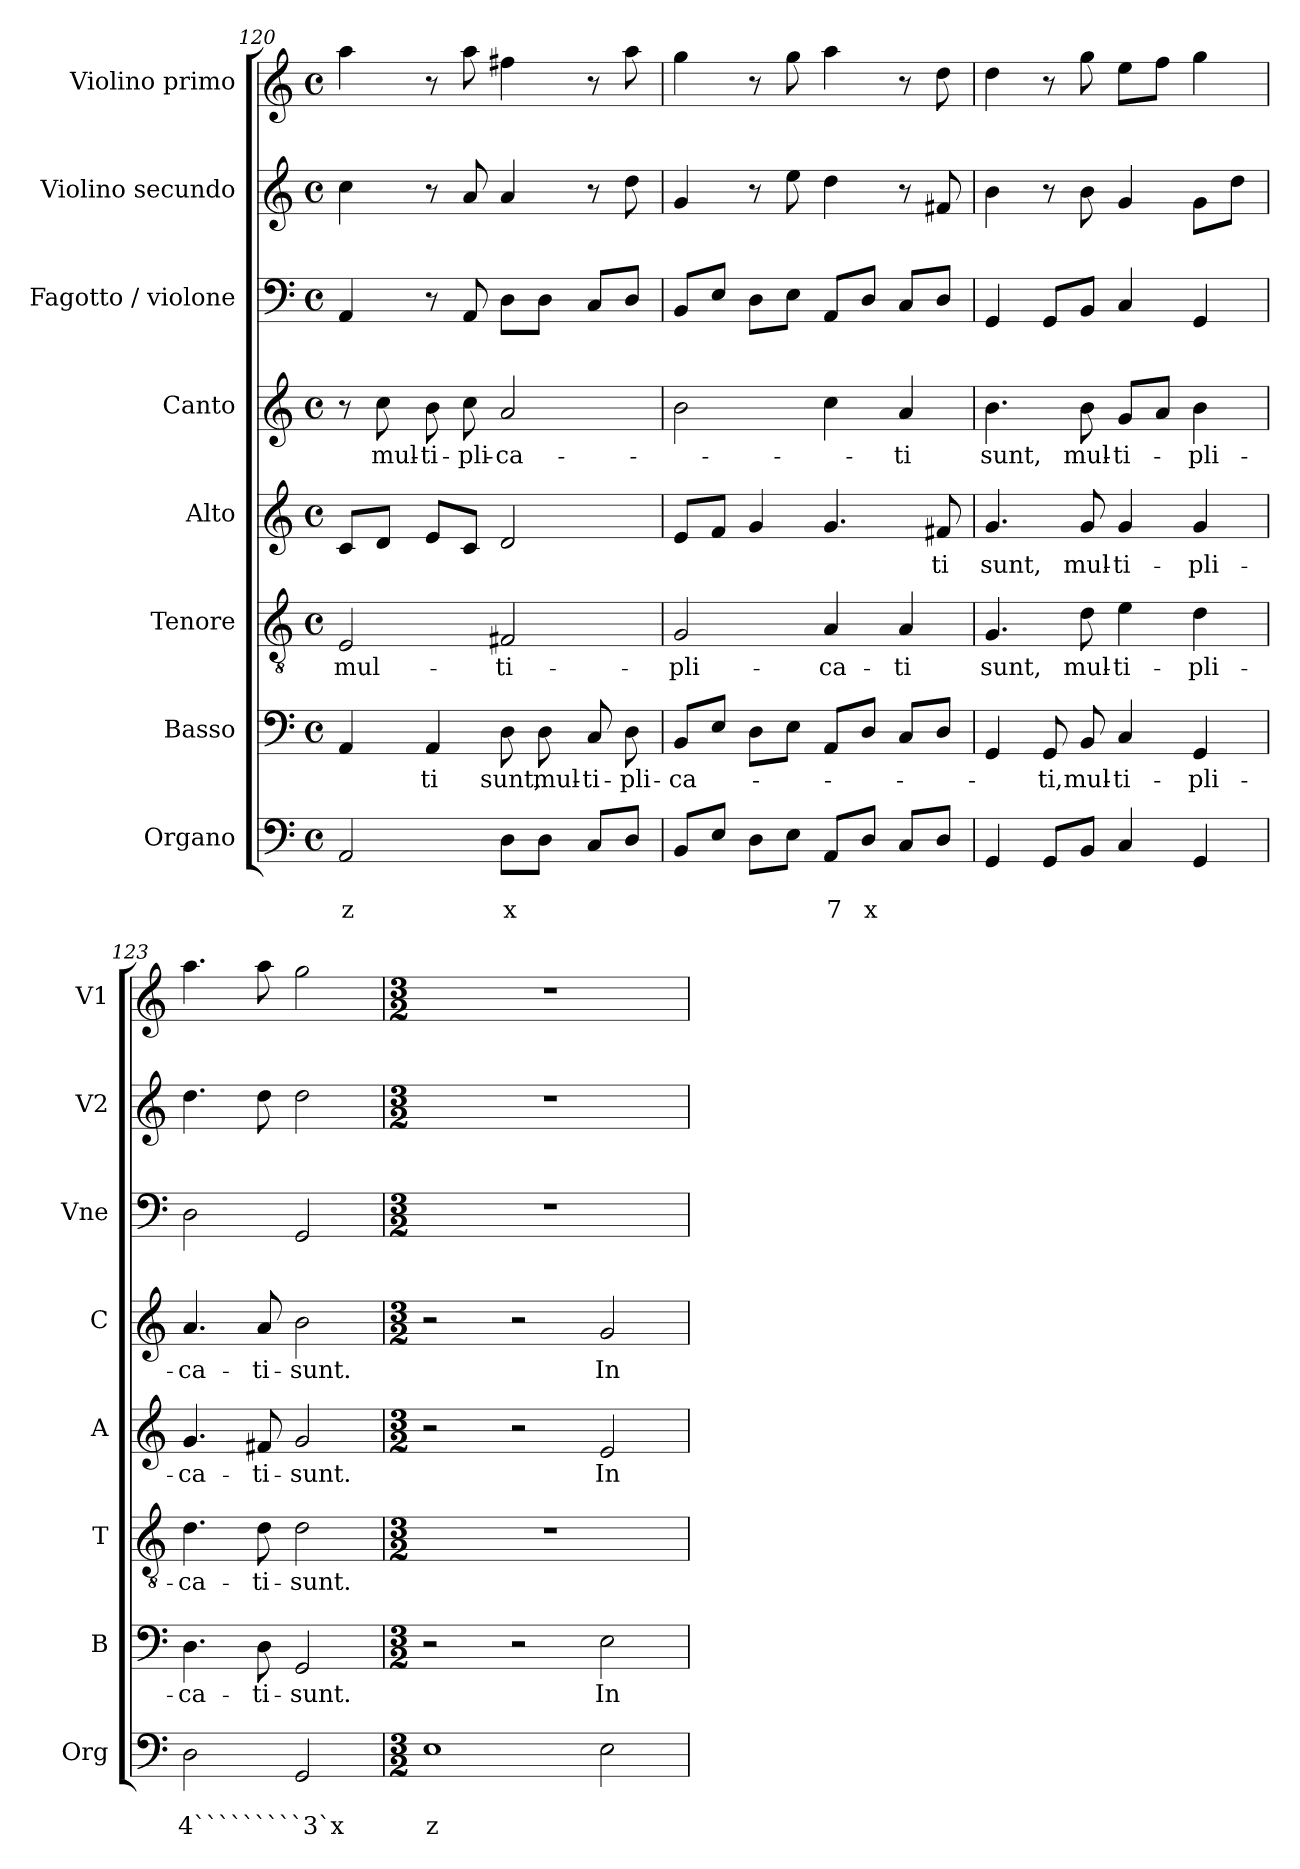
**kern	**text	**text	**kern	**text	**kern	**text	**kern	**text	**kern	**text	**kern	**kern	**kern
*part8	*part8	*part8	*part7	*part7	*part6	*part6	*part5	*part5	*part4	*part4	*part3	*part2	*part1
*staff8	*staff8	*staff8	*staff7	*staff7	*staff6	*staff6	*staff5	*staff5	*staff4	*staff4	*staff3	*staff2	*staff1
*I"Organo	*	*	*I"Basso	*	*I"Tenore	*	*I"Alto	*	*I"Canto	*	*I"Fagotto / violone	*I"Violino secundo	*I"Violino primo
*I'Org	*	*	*I'B	*	*I'T	*	*I'A	*	*I'C	*	*I'Vne	*I'V2	*I'V1
*clefF4	*	*	*clefF4	*	*clefGv2	*	*clefG2	*	*clefG2	*	*clefF4	*clefG2	*clefG2
*k[]	*	*	*k[]	*	*k[]	*	*k[]	*	*k[]	*	*k[]	*k[]	*k[]
*C:	*	*	*C:	*	*C:	*	*C:	*	*C:	*	*C:	*C:	*C:
*M4/4	*	*	*M4/4	*	*M4/4	*	*M4/4	*	*M4/4	*	*M4/4	*M4/4	*M4/4
*met(c)	*	*	*met(c)	*	*met(c)	*	*met(c)	*	*met(c)	*	*met(c)	*met(c)	*met(c)
=120	=120	=120	=120	=120	=120	=120	=120	=120	=120	=120	=120	=120	=120
!	!	!LO:LY:b	!	!	!	!LO:LY:b	!	!	!	!	!	!	!
2AA/	.	z	4AA/	.	2E/	mul-	8c/L	.	8r	.	4AA/	4cc\	4aa\
!	!	!	!	!	!	!	!	!	!	!LO:LY:b	!	!	!
.	.	.	.	.	.	.	8d/J	.	8cc\	mul-	.	.	.
!	!	!	!	!LO:LY:b	!	!	!	!	!	!LO:LY:b	!	!	!
.	.	.	4AA/	-ti	.	.	8e/L	.	8b\	-ti-	8r	8r	8r
!	!	!	!	!	!	!	!	!	!	!LO:LY:b	!	!	!
.	.	.	.	.	.	.	8c/J	.	8cc\	-pli-	8AA/	8a/	8aa\
!	!	!LO:LY:b	!	!LO:LY:b	!	!LO:LY:b	!	!	!	!LO:LY:b	!	!	!
8D\L	.	x	8D\	sunt,	2F#X/	-ti-	2d/	.	2a/	-ca-	8D\L	4a/	4ff#X\
!	!	!	!	!LO:LY:b	!	!	!	!	!	!	!	!	!
8D\J	.	.	8D\	mul-	.	.	.	.	.	.	8D\J	.	.
!	!	!	!	!LO:LY:b	!	!	!	!	!	!	!	!	!
8C/L	.	.	8C/	-ti-	.	.	.	.	.	.	8C/L	8r	8r
!	!	!	!	!LO:LY:b	!	!	!	!	!	!	!	!	!
8D/J	.	.	8D\	-pli-	.	.	.	.	.	.	8D/J	8dd\	8aa\
!!LO:PB:g=z
=121	=121	=121	=121	=121	=121	=121	=121	=121	=121	=121	=121	=121	=121
!	!	!	!	!LO:LY:b	!	!LO:LY:b	!	!	!	!	!	!	!
8BB/L	.	.	8BB/L	-ca-	2G/	-pli-	8e/L	.	2b\	.	8BB/L	4g/	4gg\
8E/J	.	.	8E/J	.	.	.	8f/J	.	.	.	8E/J	.	.
8D\L	.	.	8D\L	.	.	.	4g/	.	.	.	8D\L	8r	8r
8E\J	.	.	8E\J	.	.	.	.	.	.	.	8E\J	8ee\	8gg\
!	!	!LO:LY:b	!	!	!	!LO:LY:b	!	!	!	!	!	!	!
8AA/L	.	7	8AA/L	.	4A/	-ca-	4.g/	.	4cc\	.	8AA/L	4dd\	4aa\
!	!	!LO:LY:b	!	!	!	!	!	!	!	!	!	!	!
8D/J	.	x	8D/J	.	.	.	.	.	.	.	8D/J	.	.
!	!	!	!	!	!	!LO:LY:b	!	!	!	!LO:LY:b	!	!	!
8C/L	.	.	8C/L	.	4A/	-ti	.	.	4a/	-ti	8C/L	8r	8r
!	!	!	!	!	!	!	!	!LO:LY:b	!	!	!	!	!
8D/J	.	.	8D/J	.	.	.	8f#X/	-ti	.	.	8D/J	8f#X/	8dd\
=122	=122	=122	=122	=122	=122	=122	=122	=122	=122	=122	=122	=122	=122
!	!	!	!	!	!	!LO:LY:b	!	!LO:LY:b	!	!LO:LY:b	!	!	!
4GG/	.	.	4GG/	.	4.G/	sunt,	4.g/	sunt,	4.b\	sunt,	4GG/	4b\	4dd\
!	!	!	!	!LO:LY:b	!	!	!	!	!	!	!	!	!
8GG/L	.	.	8GG/	-ti,	.	.	.	.	.	.	8GG/L	8r	8r
!	!	!	!	!LO:LY:b	!	!LO:LY:b	!	!LO:LY:b	!	!LO:LY:b	!	!	!
8BB/J	.	.	8BB/	mul-	8d\	mul-	8g/	mul-	8b\	mul-	8BB/J	8b\	8gg\
!	!	!	!	!LO:LY:b	!	!LO:LY:b	!	!LO:LY:b	!	!LO:LY:b	!	!	!
4C/	.	.	4C/	-ti-	4e\	-ti-	4g/	-ti-	8g/L	-ti-	4C/	4g/	8ee\L
.	.	.	.	.	.	.	.	.	8a/J	.	.	.	8ff\J
!	!	!	!	!LO:LY:b	!	!LO:LY:b	!	!LO:LY:b	!	!LO:LY:b	!	!	!
4GG/	.	.	4GG/	-pli-	4d\	-pli-	4g/	-pli-	4b\	-pli-	4GG/	8g\L	4gg\
.	.	.	.	.	.	.	.	.	.	.	.	8dd\J	.
=123	=123	=123	=123	=123	=123	=123	=123	=123	=123	=123	=123	=123	=123
!	!	!LO:LY:b	!	!LO:LY:b	!	!LO:LY:b	!	!LO:LY:b	!	!LO:LY:b	!	!	!
2D\	.	4`````````3`x	4.D\	-ca-	4.d\	-ca-	4.g/	-ca-	4.a/	-ca-	2D\	4.dd\	4.aa\
!	!	!	!	!LO:LY:b	!	!LO:LY:b	!	!LO:LY:b	!	!LO:LY:b	!	!	!
.	.	.	8D\	-ti-	8d\	-ti-	8f#X/	-ti-	8a/	-ti-	.	8dd\	8aa\
!	!	!	!	!LO:LY:b	!	!LO:LY:b	!	!LO:LY:b	!	!LO:LY:b	!	!	!
2GG/	.	.	2GG/	-sunt.	2d\	-sunt.	2g/	-sunt.	2b\	-sunt.	2GG/	2dd\	2gg\
!!LO:LB:g=z
=124	=124	=124	=124	=124	=124	=124	=124	=124	=124	=124	=124	=124	=124
*M3/2	*	*	*M3/2	*	*M3/2	*	*M3/2	*	*M3/2	*	*M3/2	*M3/2	*M3/2
!	!	!LO:LY:b	!	!	!	!	!	!	!	!	!	!	!
1E	.	z	2r	.	1.r	.	2r	.	2r	.	1.r	1.r	1.r
.	.	.	2r	.	.	.	2r	.	2r	.	.	.	.
!	!	!	!	!LO:LY:b	!	!	!	!LO:LY:b	!	!LO:LY:b	!	!	!
2E\	.	.	2E\	In	.	.	2e/	In	2g/	In	.	.	.
=	=	=	=	=	=	=	=	=	=	=	=	=	=
*-	*-	*-	*-	*-	*-	*-	*-	*-	*-	*-	*-	*-	*-
